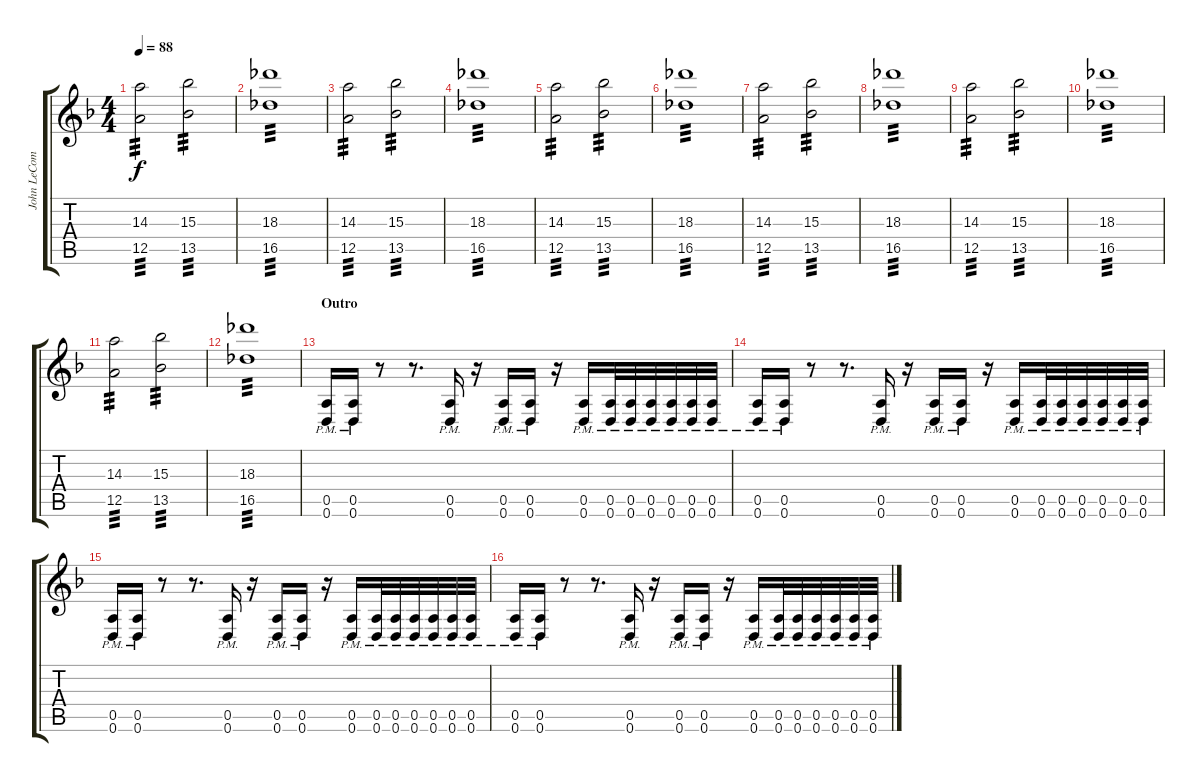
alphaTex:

\track ("John LeCompt" "John LeCom") {instrument distortionguitar}
\staff {score tabs}
\tuning (E4 B3 G3 D3 A2 D2) {hide}
\ts (4 4)
\tempo 88
\clef g2
\ks f
(14.3 12.5).2{tp 3 dy f} (15.3 13.5).2{tp 3} |
(18.3 16.5).1{tp 3} |
(14.3 12.5).2{tp 3} (15.3 13.5).2{tp 3} |
(18.3 16.5).1{tp 3} |
(14.3 12.5).2{tp 3} (15.3 13.5).2{tp 3} |
(18.3 16.5).1{tp 3} |
(14.3 12.5).2{tp 3} (15.3 13.5).2{tp 3} |
(18.3 16.5).1{tp 3} |
(14.3 12.5).2{tp 3} (15.3 13.5).2{tp 3} |
(18.3 16.5).1{tp 3} |
(14.3 12.5).2{tp 3} (15.3 13.5).2{tp 3} |
(18.3 16.5).1{tp 3} |
\section ("" "Outro")
(0.5{pm} 0.6{pm}).16 (0.5{pm} 0.6{pm}).16 r.8 r.8{d} (0.5{pm} 0.6{pm}).16 r.16 (0.5{pm} 0.6{pm}).16 (0.5{pm} 0.6{pm}).16 r.16 (0.5{pm} 0.6{pm}).16 (0.5{pm} 0.6{pm}).32 (0.5{pm} 0.6{pm}).32 (0.5{pm} 0.6{pm}).32 (0.5{pm} 0.6{pm}).32 (0.5{pm} 0.6{pm}).32 (0.5{pm} 0.6{pm}).32 |
(0.5{pm} 0.6{pm}).16 (0.5{pm} 0.6{pm}).16 r.8 r.8{d} (0.5{pm} 0.6{pm}).16 r.16 (0.5{pm} 0.6{pm}).16 (0.5{pm} 0.6{pm}).16 r.16 (0.5{pm} 0.6{pm}).16 (0.5{pm} 0.6{pm}).32 (0.5{pm} 0.6{pm}).32 (0.5{pm} 0.6{pm}).32 (0.5{pm} 0.6{pm}).32 (0.5{pm} 0.6{pm}).32 (0.5{pm} 0.6{pm}).32 |
(0.5{pm} 0.6{pm}).16 (0.5{pm} 0.6{pm}).16 r.8 r.8{d} (0.5{pm} 0.6{pm}).16 r.16 (0.5{pm} 0.6{pm}).16 (0.5{pm} 0.6{pm}).16 r.16 (0.5{pm} 0.6{pm}).16 (0.5{pm} 0.6{pm}).32 (0.5{pm} 0.6{pm}).32 (0.5{pm} 0.6{pm}).32 (0.5{pm} 0.6{pm}).32 (0.5{pm} 0.6{pm}).32 (0.5{pm} 0.6{pm}).32 |
(0.5{pm} 0.6{pm}).16 (0.5{pm} 0.6{pm}).16 r.8 r.8{d} (0.5{pm} 0.6{pm}).16 r.16 (0.5{pm} 0.6{pm}).16 (0.5{pm} 0.6{pm}).16 r.16 (0.5{pm} 0.6{pm}).16 (0.5{pm} 0.6{pm}).32 (0.5{pm} 0.6{pm}).32 (0.5{pm} 0.6{pm}).32 (0.5{pm} 0.6{pm}).32 (0.5{pm} 0.6{pm}).32 (0.5{pm} 0.6{pm}).32
